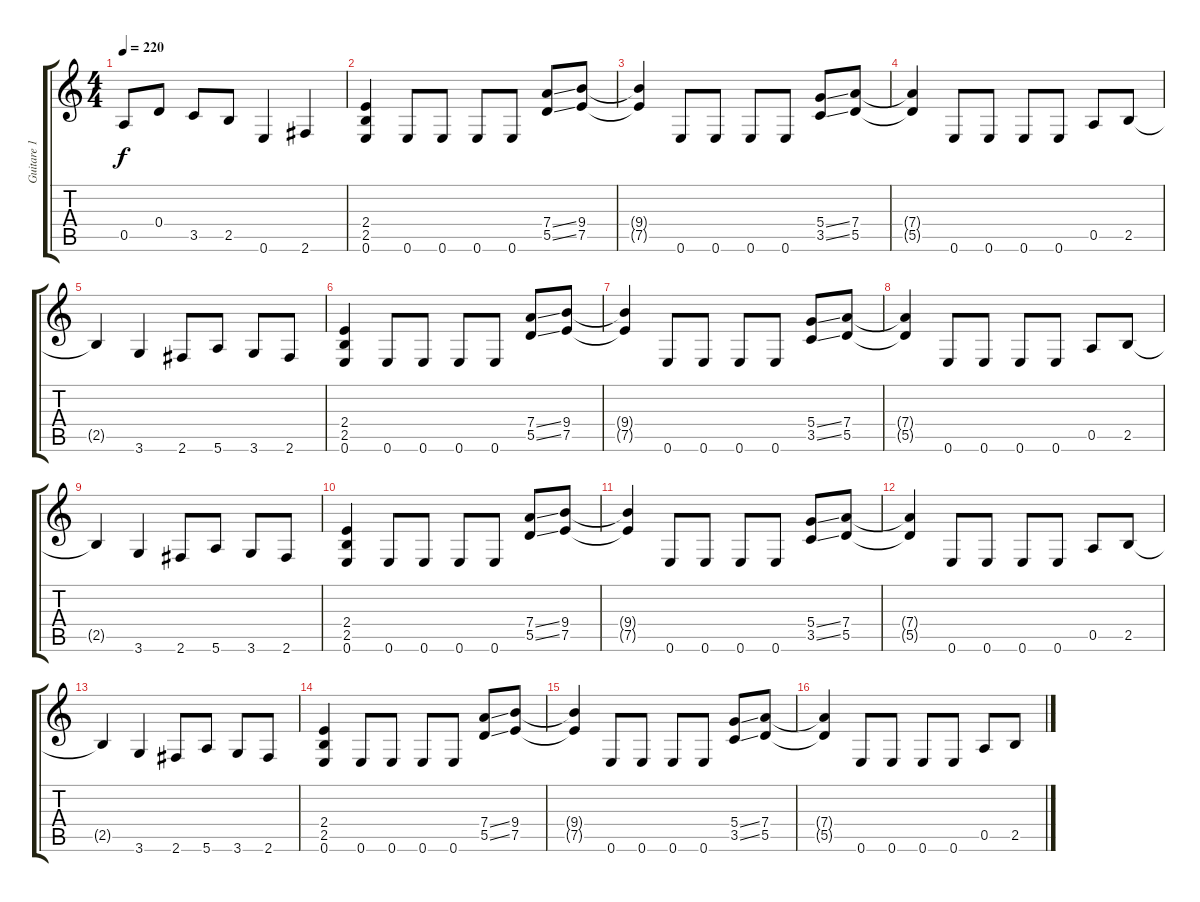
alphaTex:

\track ("Guitare 1" "Guitare 1") {instrument distortionguitar}
\staff {score tabs}
\tuning (E4 B3 G3 D3 A2 E2) {hide}
\ts (4 4)
\tempo 220
\clef g2
\ks c
0.5.8{dy f} 0.4.8 3.5.8 2.5.8 0.6.4 2.6.4 |
(2.4 2.5 0.6).4 0.6.8 0.6.8 0.6.8 0.6.8 (7.4{ss} 5.5{ss}).8 (9.4 7.5).8 |
(9.4{t} 7.5{t}).4 0.6.8 0.6.8 0.6.8 0.6.8 (5.4{ss} 3.5{ss}).8 (7.4 5.5).8 |
(7.4{t} 5.5{t}).4 0.6.8 0.6.8 0.6.8 0.6.8 0.5.8 2.5.8 |
2.5{t}.4 3.6.4 2.6.8 5.6.8 3.6.8 2.6.8 |
(2.4 2.5 0.6).4 0.6.8 0.6.8 0.6.8 0.6.8 (7.4{ss} 5.5{ss}).8 (9.4 7.5).8 |
(9.4{t} 7.5{t}).4 0.6.8 0.6.8 0.6.8 0.6.8 (5.4{ss} 3.5{ss}).8 (7.4 5.5).8 |
(7.4{t} 5.5{t}).4 0.6.8 0.6.8 0.6.8 0.6.8 0.5.8 2.5.8 |
2.5{t}.4 3.6.4 2.6.8 5.6.8 3.6.8 2.6.8 |
(2.4 2.5 0.6).4 0.6.8 0.6.8 0.6.8 0.6.8 (7.4{ss} 5.5{ss}).8 (9.4 7.5).8 |
(9.4{t} 7.5{t}).4 0.6.8 0.6.8 0.6.8 0.6.8 (5.4{ss} 3.5{ss}).8 (7.4 5.5).8 |
(7.4{t} 5.5{t}).4 0.6.8 0.6.8 0.6.8 0.6.8 0.5.8 2.5.8 |
2.5{t}.4 3.6.4 2.6.8 5.6.8 3.6.8 2.6.8 |
(2.4 2.5 0.6).4 0.6.8 0.6.8 0.6.8 0.6.8 (7.4{ss} 5.5{ss}).8 (9.4 7.5).8 |
(9.4{t} 7.5{t}).4 0.6.8 0.6.8 0.6.8 0.6.8 (5.4{ss} 3.5{ss}).8 (7.4 5.5).8 |
(7.4{t} 5.5{t}).4 0.6.8 0.6.8 0.6.8 0.6.8 0.5.8 2.5.8
